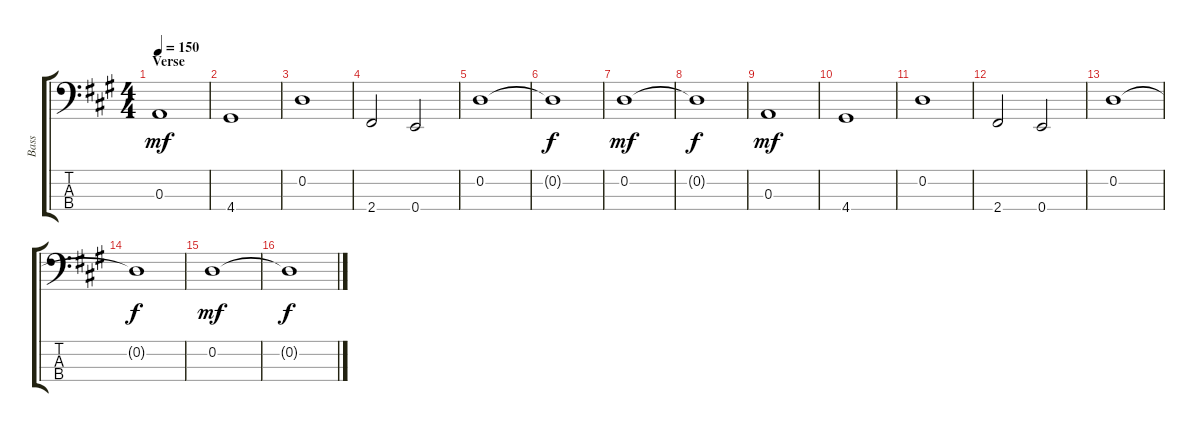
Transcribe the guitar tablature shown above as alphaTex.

\track ("Bass" "Bass") {instrument electricbassfinger}
\staff {score tabs}
\tuning (G2 D2 A1 E1) {hide}
\ts (4 4)
\section ("" "Verse")
\tempo 150
\clef f4
\ks a
0.3.1{dy mf} |
4.4.1 |
0.2.1 |
2.4.2 0.4.2 |
0.2.1 |
0.2{t}.1{dy f} |
0.2.1{dy mf} |
0.2{t}.1{dy f} |
0.3.1{dy mf} |
4.4.1 |
0.2.1 |
2.4.2 0.4.2 |
0.2.1 |
0.2{t}.1{dy f} |
0.2.1{dy mf} |
0.2{t}.1{dy f}
